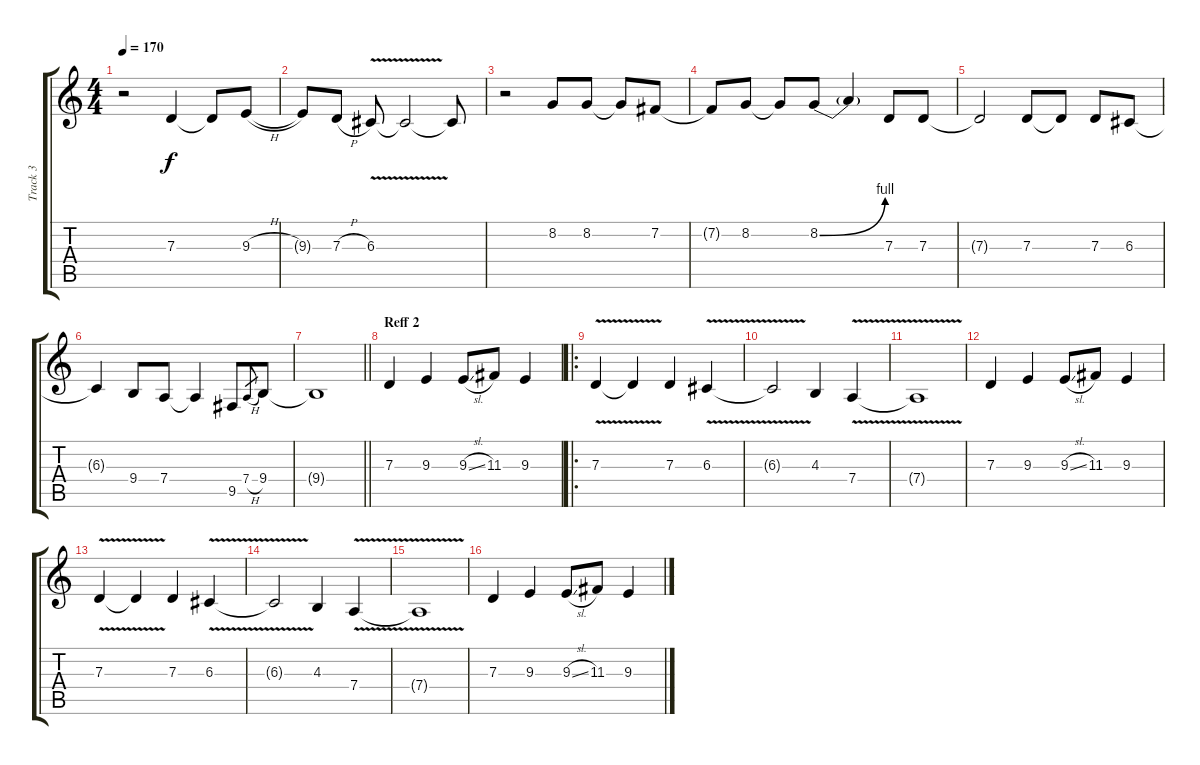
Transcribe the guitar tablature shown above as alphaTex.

\track ("Track 3" "Track 3") {instrument lead6voice}
\staff {score tabs}
\tuning (E4 B3 G3 D3 A2 E2) {hide}
\ts (4 4)
\tempo 170
\clef g2
\ks c
r.2{dy f} 7.3.4 7.3{t}.8 9.3{h}.8 |
9.3{t}.8 7.3{h}.8 6.3{v}.8 6.3{t}.2 6.3{t}.8 |
r.2 8.2.8 8.2.8 8.2{t}.8 7.2.8 |
7.2{t}.8 8.2.8 8.2{t}.8 8.2{be (bend 0 0 60 4)}.8 8.2{t}.4 7.3.8 7.3.8 |
7.3{t}.2 7.3.8 7.3{t}.8 7.3.8 6.3.8 |
6.3{t}.4 9.4.8 7.4.8 7.4{t}.4 9.5.8 7.4{h}.8{gr} 9.4.8 |
\barLineRight lightlight
9.4{t}.1 |
\section ("" "Reff 2")
7.3.4 9.3.4 9.3{sl}.8 11.3.8 9.3.4 |
\ro
7.3{v}.4 7.3{t}.4 7.3.4 6.3{v}.4 |
6.3{t}.2 4.3.4 7.4{v}.4 |
7.4{t}.1 |
7.3.4 9.3.4 9.3{sl}.8 11.3.8 9.3.4 |
7.3{v}.4 7.3{t}.4 7.3.4 6.3{v}.4 |
6.3{t}.2 4.3.4 7.4{v}.4 |
7.4{t}.1 |
7.3.4 9.3.4 9.3{sl}.8 11.3.8 9.3.4
